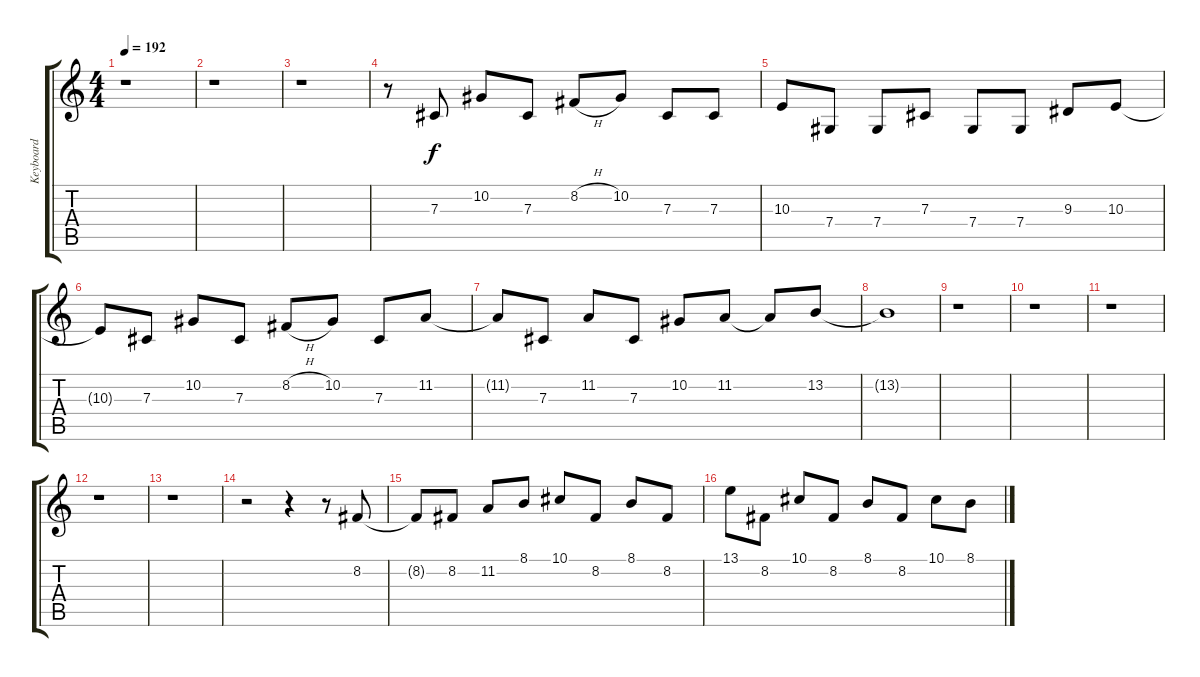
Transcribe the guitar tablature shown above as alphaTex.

\track ("Keyboard" "Keyboard") {instrument fx1rain}
\staff {score tabs}
\tuning (Eb4 Bb3 Gb3 Db3 Ab2 Eb2) {hide}
\ts (4 4)
\tempo 192
\clef g2
\ks c
r.1{dy f} |
r.1 |
r.1 |
r.8 7.3.8 10.2.8 7.3.8 8.2{h}.8 10.2.8 7.3.8 7.3.8 |
10.3.8 7.4.8 7.4.8 7.3.8 7.4.8 7.4.8 9.3.8 10.3.8 |
10.3{t}.8 7.3.8 10.2.8 7.3.8 8.2{h}.8 10.2.8 7.3.8 11.2.8 |
11.2{t}.8 7.3.8 11.2.8 7.3.8 10.2.8 11.2.8 11.2{t}.8 13.2.8 |
13.2{t}.1 |
r.1 |
r.1 |
r.1 |
r.1 |
r.1 |
r.2 r.4 r.8 8.2.8{volume 13 instrument fx1rain} |
8.2{t}.8 8.2.8 11.2.8 8.1.8 10.1.8 8.2.8 8.1.8 8.2.8 |
13.1.8 8.2.8 10.1.8 8.2.8 8.1.8 8.2.8 10.1.8 8.1.8
